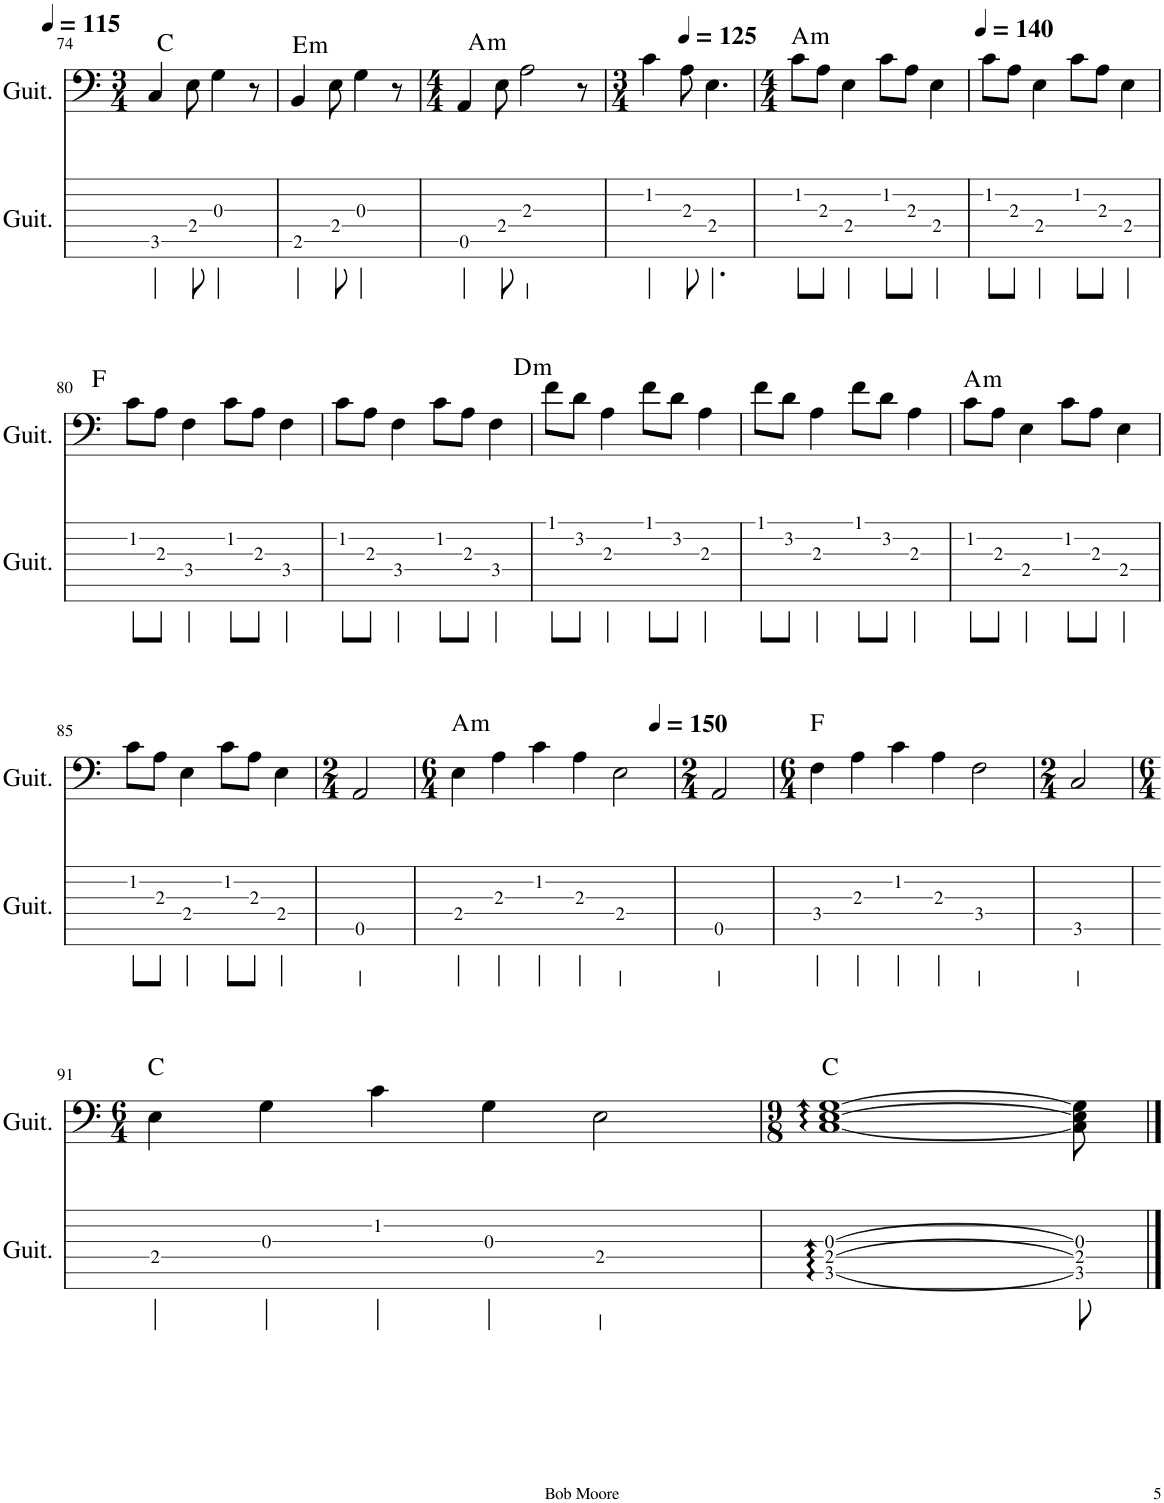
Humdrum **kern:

**kern	**kern	**harte
*part2	*part1	*part1
*staff2	*staff1	*
*I"Acoustic Guitar	*I"Acoustic Guitar	*
*I'Guit.	*I'Guit.	*
!!LO:PB:g=z
*	*clefF4	*
*k[]	*k[]	*
*M3/4	*M3/4	*
*MM115	*MM115	*
=74	=74	=74
4C\	4C/	C:maj
8E\	8E\	.
4G\	4G\	.
8r	8r	.
=75	=75	=75
!	!	!LO:H:kt=m
4BB\	4BB/	E:min
8E\	8E\	.
4G\	4G\	.
8r	8r	.
=76	=76	=76
*M4/4	*M4/4	*
!	!	!LO:H:kt=m
4AA\	4AA/	A:min
8E\	8E\	.
2A\	2A\	.
8r	8r	.
=77	=77	=77
*M3/4	*M3/4	*
4c\	4c\	.
8A\	8A\	.
4.E\	4.E\	.
=78	=78	=78
*M4/4	*M4/4	*
*	*MM125	*
!	!	!LO:H:kt=m
8c\L	8c\L	A:min
8A\J	8A\J	.
4E\	4E\	.
8c\L	8c\L	.
8A\J	8A\J	.
4E\	4E\	.
=79	=79	=79
*	*MM140	*
8c\L	8c\L	.
8A\J	8A\J	.
4E\	4E\	.
8c\L	8c\L	.
8A\J	8A\J	.
4E\	4E\	.
!!LO:LB:g=z
=80	=80	=80
8c\L	8c\L	F:maj
8A\J	8A\J	.
4F\	4F\	.
8c\L	8c\L	.
8A\J	8A\J	.
4F\	4F\	.
=81	=81	=81
8c\L	8c\L	.
8A\J	8A\J	.
4F\	4F\	.
8c\L	8c\L	.
8A\J	8A\J	.
4F\	4F\	.
=82	=82	=82
!	!	!LO:H:kt=m
8f\L	8f\L	D:min
8d\J	8d\J	.
4A\	4A\	.
8f\L	8f\L	.
8d\J	8d\J	.
4A\	4A\	.
=83	=83	=83
8f\L	8f\L	.
8d\J	8d\J	.
4A\	4A\	.
8f\L	8f\L	.
8d\J	8d\J	.
4A\	4A\	.
=84	=84	=84
!	!	!LO:H:kt=m
8c\L	8c\L	A:min
8A\J	8A\J	.
4E\	4E\	.
8c\L	8c\L	.
8A\J	8A\J	.
4E\	4E\	.
!!LO:LB:g=z
=85	=85	=85
8c\L	8c\L	.
8A\J	8A\J	.
4E\	4E\	.
8c\L	8c\L	.
8A\J	8A\J	.
4E\	4E\	.
=86	=86	=86
*M2/4	*M2/4	*
2AA\	2AA/	.
=87	=87	=87
*M6/4	*M6/4	*
!	!	!LO:H:kt=m
4E\	4E\	A:min
4A\	4A\	.
4c\	4c\	.
4A\	4A\	.
2E\	2E\	.
=88	=88	=88
*M2/4	*M2/4	*
*	*MM150	*
2AA\	2AA/	.
=89	=89	=89
*M6/4	*M6/4	*
4F\	4F\	F:maj
4A\	4A\	.
4c\	4c\	.
4A\	4A\	.
2F\	2F\	.
=90	=90	=90
*M2/4	*M2/4	*
2C\	2C/	.
!!LO:LB:g=z
=91	=91	=91
*M6/4	*M6/4	*
4E\	4E\	C:maj
4G\	4G\	.
4c\	4c\	.
4G\	4G\	.
2E\	2E\	.
=92	=92	=92
*M9/8	*M9/8	*
[1C [1E [1G	[1C [1E [1G	C:maj
8C\] 8E\] 8G\]	8C\] 8E\] 8G\]	.
==	==	==
*-	*-	*-
